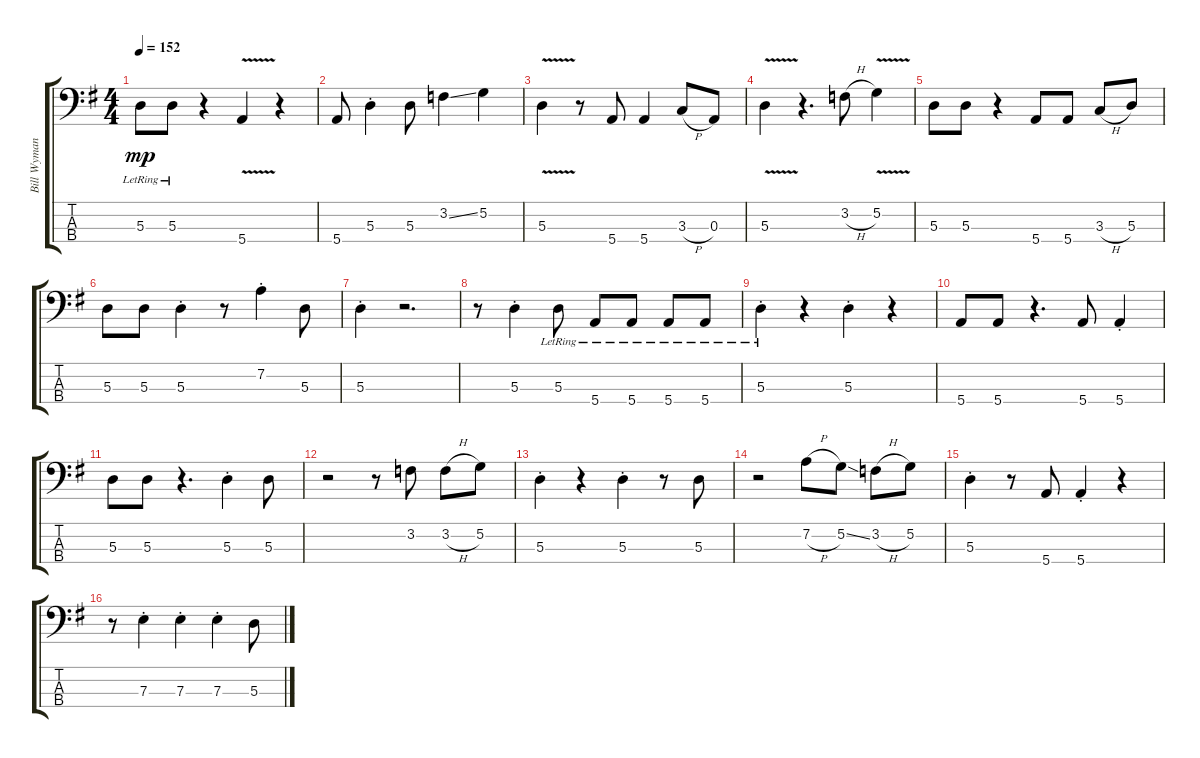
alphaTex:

\track ("Bill Wyman" "Bill Wyman") {instrument electricbassfinger}
\staff {score tabs}
\tuning (G2 D2 A1 E1) {hide}
\ts (4 4)
\tempo 152
\clef f4
\ks g
5.3{lr}.8{dy mp} 5.3{lr}.8 r.4 5.4{v}.4 r.4 |
5.4.8 5.3{st}.4 5.3.8 3.2{ss}.4 5.2.4 |
5.3{v}.4 r.8 5.4.8 5.4.4 3.3{h}.8 0.3.8 |
5.3{v}.4 r.4{d} 3.2{h}.8 5.2{v}.4 |
5.3.8 5.3.8 r.4 5.4.8 5.4.8 3.3{h}.8 5.3.8 |
5.3.8 5.3.8 5.3{st}.4 r.8 7.2{st}.4 5.3.8 |
5.3{st}.4 r.2{d} |
r.8 5.3{st}.4 5.3{lr}.8 5.4{lr}.8 5.4{lr}.8 5.4{lr}.8 5.4{lr}.8 |
5.3{st lr}.4 r.4 5.3{st}.4 r.4 |
5.4.8 5.4.8 r.4{d} 5.4.8 5.4{st}.4 |
5.3.8 5.3.8 r.4{d} 5.3{st}.4 5.3.8 |
r.2 r.8 3.2.8 3.2{h}.8 5.2.8 |
5.3{st}.4 r.4 5.3{st}.4 r.8 5.3.8 |
r.2 7.2{h}.8 5.2{ss}.8 3.2{h}.8 5.2.8 |
5.3{st}.4 r.8 5.4.8 5.4{st}.4 r.4 |
r.8 7.3{st}.4 7.3{st}.4 7.3{st}.4 5.3.8
